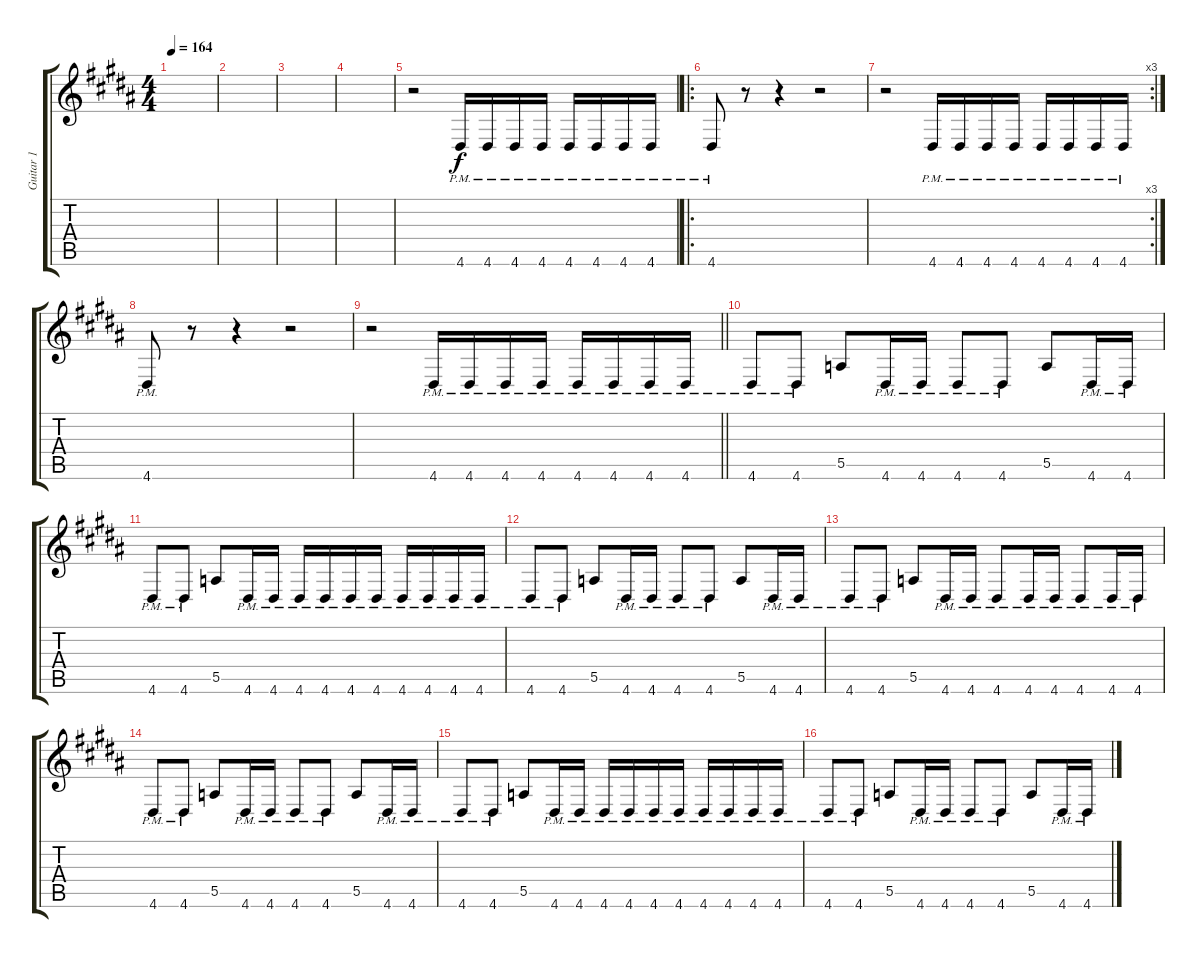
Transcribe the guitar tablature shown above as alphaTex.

\track ("Guitar 1" "Guitar 1") {instrument overdrivenguitar}
\staff {score tabs}
\tuning (B3 Gb3 D3 A2 E2 B1) {hide}
\ts (4 4)
\tempo 164
\clef g2
\ks g#minor
|
|
|
|
r.2 4.6{pm}.16 4.6{pm}.16 4.6{pm}.16 4.6{pm}.16 4.6{pm}.16 4.6{pm}.16 4.6{pm}.16 4.6{pm}.16 |
\ro
4.6{pm}.8 r.8 r.4 r.2 |
\rc 3
r.2 4.6{pm}.16 4.6{pm}.16 4.6{pm}.16 4.6{pm}.16 4.6{pm}.16 4.6{pm}.16 4.6{pm}.16 4.6{pm}.16 |
4.6{pm}.8 r.8 r.4 r.2 |
\barLineRight lightlight
r.2 4.6{pm}.16 4.6{pm}.16 4.6{pm}.16 4.6{pm}.16 4.6{pm}.16 4.6{pm}.16 4.6{pm}.16 4.6{pm}.16 |
4.6{pm}.8 4.6{pm}.8 5.5.8 4.6{pm}.16 4.6{pm}.16 4.6{pm}.8 4.6{pm}.8 5.5.8 4.6{pm}.16 4.6{pm}.16 |
4.6{pm}.8 4.6{pm}.8 5.5.8 4.6{pm}.16 4.6{pm}.16 4.6{pm}.16 4.6{pm}.16 4.6{pm}.16 4.6{pm}.16 4.6{pm}.16 4.6{pm}.16 4.6{pm}.16 4.6{pm}.16 |
4.6{pm}.8 4.6{pm}.8 5.5.8 4.6{pm}.16 4.6{pm}.16 4.6{pm}.8 4.6{pm}.8 5.5.8 4.6{pm}.16 4.6{pm}.16 |
4.6{pm}.8 4.6{pm}.8 5.5.8 4.6{pm}.16 4.6{pm}.16 4.6{pm}.8 4.6{pm}.16 4.6{pm}.16 4.6{pm}.8 4.6{pm}.16 4.6{pm}.16 |
4.6{pm}.8 4.6{pm}.8 5.5.8 4.6{pm}.16 4.6{pm}.16 4.6{pm}.8 4.6{pm}.8 5.5.8 4.6{pm}.16 4.6{pm}.16 |
4.6{pm}.8 4.6{pm}.8 5.5.8 4.6{pm}.16 4.6{pm}.16 4.6{pm}.16 4.6{pm}.16 4.6{pm}.16 4.6{pm}.16 4.6{pm}.16 4.6{pm}.16 4.6{pm}.16 4.6{pm}.16 |
4.6{pm}.8 4.6{pm}.8 5.5.8 4.6{pm}.16 4.6{pm}.16 4.6{pm}.8 4.6{pm}.8 5.5.8 4.6{pm}.16 4.6{pm}.16
